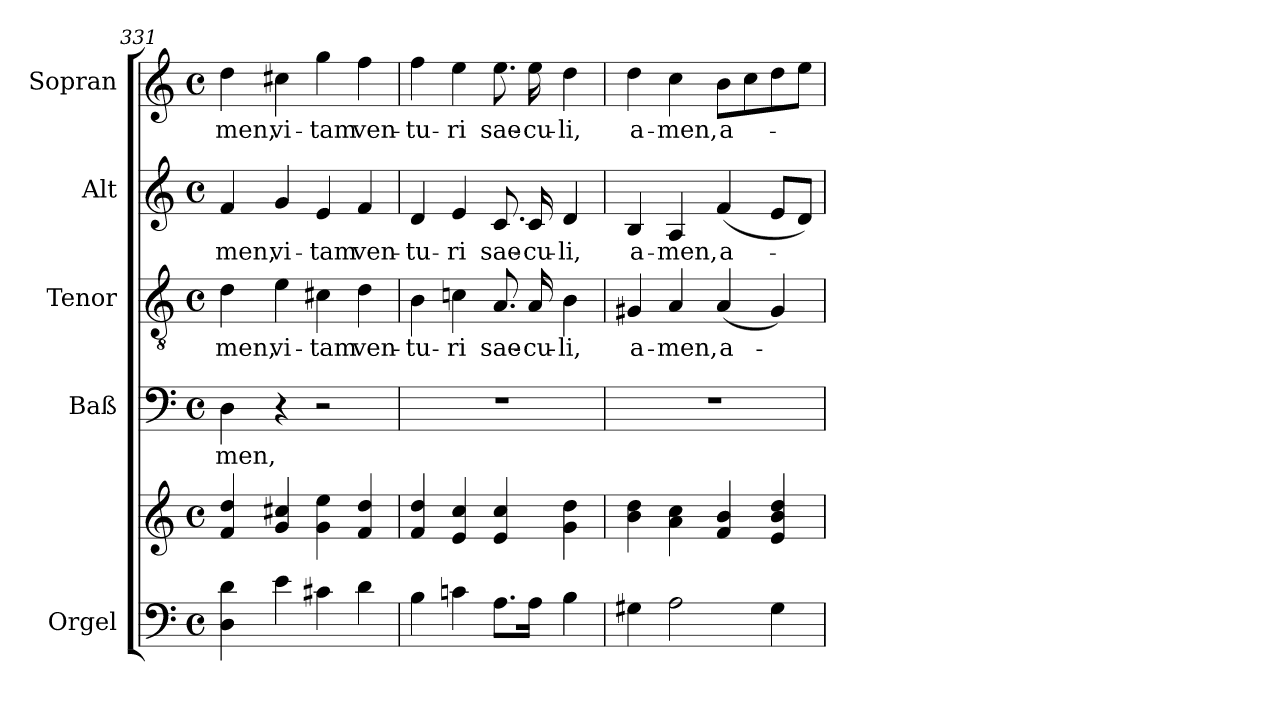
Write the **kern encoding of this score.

**kern	**kern	**kern	**text	**kern	**text	**kern	**text	**kern	**text
*part5	*part5	*part4	*part4	*part3	*part3	*part2	*part2	*part1	*part1
*staff6	*staff5	*staff4	*staff4	*staff3	*staff3	*staff2	*staff2	*staff1	*staff1
*I"Orgel	*	*I"Baß	*	*I"Tenor	*	*I"Alt	*	*I"Sopran	*
*clefF4	*clefG2	*clefF4	*	*clefGv2	*	*clefG2	*	*clefG2	*
*k[]	*k[]	*k[]	*	*k[]	*	*k[]	*	*k[]	*
*C:	*C:	*C:	*	*C:	*	*C:	*	*C:	*
*M4/4	*M4/4	*M4/4	*	*M4/4	*	*M4/4	*	*M4/4	*
*met(c)	*met(c)	*met(c)	*	*met(c)	*	*met(c)	*	*met(c)	*
=331	=331	=331	=331	=331	=331	=331	=331	=331	=331
!	!	!	!LO:LY:b	!	!LO:LY:b	!	!LO:LY:b	!	!LO:LY:b
4D\ 4d\	4f/ 4dd/	4D\	-men,	4d\	-men,	4f/	-men,	4dd\	-men,
!	!	!	!	!	!LO:LY:b	!	!LO:LY:b	!	!LO:LY:b
4e\	4g/ 4cc#X/	4r	.	4e\	vi-	4g/	vi-	4cc#X\	vi-
!	!	!	!	!	!LO:LY:b	!	!LO:LY:b	!	!LO:LY:b
4c#X\	4g\ 4ee\	2r	.	4c#X\	-tam	4e/	-tam	4gg\	-tam
!	!	!	!	!	!LO:LY:b	!	!LO:LY:b	!	!LO:LY:b
4d\	4f/ 4dd/	.	.	4d\	ven-	4f/	ven-	4ff\	ven-
=332	=332	=332	=332	=332	=332	=332	=332	=332	=332
!	!	!	!	!	!LO:LY:b	!	!LO:LY:b	!	!LO:LY:b
4B\	4f/ 4dd/	1r	.	4B\	-tu-	4d/	-tu-	4ff\	-tu-
!	!	!	!	!	!LO:LY:b	!	!LO:LY:b	!	!LO:LY:b
4cn\	4e/ 4cc/	.	.	4cn\	-ri	4e/	-ri	4ee\	-ri
!	!	!	!	!	!LO:LY:b	!	!LO:LY:b	!	!LO:LY:b
8.A\L	4e/ 4cc/	.	.	8.A/	sae-	8.c/	sae-	8.ee\	sae-
!	!	!	!	!	!LO:LY:b	!	!LO:LY:b	!	!LO:LY:b
16A\Jk	.	.	.	16A/	-cu-	16c/	-cu-	16ee\	-cu-
!	!	!	!	!	!LO:LY:b	!	!LO:LY:b	!	!LO:LY:b
4B\	4g\ 4dd\	.	.	4B\	-li,	4d/	-li,	4dd\	-li,
=333	=333	=333	=333	=333	=333	=333	=333	=333	=333
!	!	!	!	!	!LO:LY:b	!	!LO:LY:b	!	!LO:LY:b
4G#X\	4b\ 4dd\	1r	.	4G#X/	a-	4B/	a-	4dd\	a-
!	!	!	!	!	!LO:LY:b	!	!LO:LY:b	!	!LO:LY:b
2A\	4a\ 4cc\	.	.	4A/	-men,	4A/	-men,	4cc\	-men,
!	!	!	!	!	!LO:LY:b	!	!LO:LY:b	!	!LO:LY:b
.	4f/ 4b/	.	.	(<4A/	a-	(<4f/	a-	8b\L	a-
.	.	.	.	.	.	.	.	8cc\	.
4G#\	4e/ 4b/ 4dd/	.	.	4G#/)	.	8e/L	.	8dd\	.
.	.	.	.	.	.	8d/J)	.	8ee\J	.
=	=	=	=	=	=	=	=	=	=
*-	*-	*-	*-	*-	*-	*-	*-	*-	*-
